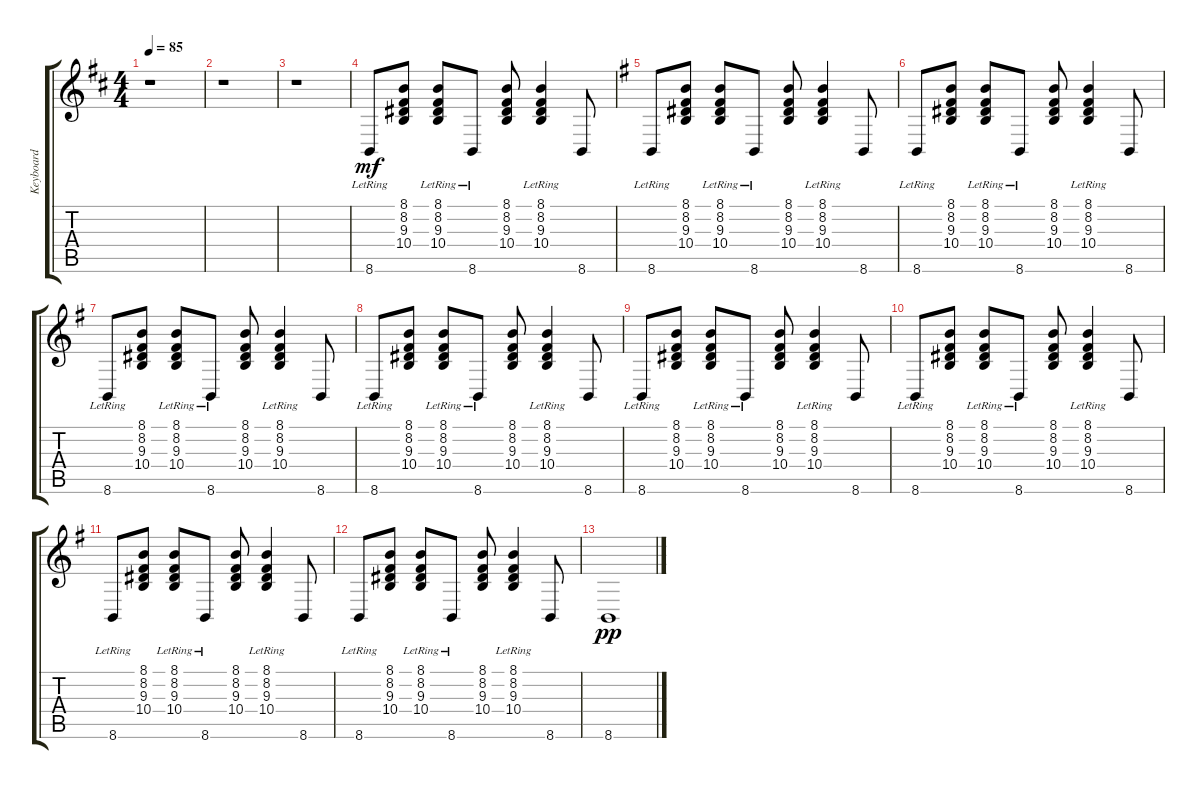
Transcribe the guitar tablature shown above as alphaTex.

\track ("Keyboard" "Keyboard") {instrument acousticgrandpiano}
\staff {score tabs}
\tuning (Eb4 Bb3 Gb3 Db3 Ab2 Eb2) {hide}
\ts (4 4)
\tempo 85
\clef g2
\ks d
r.1{dy mf} |
r.1 |
r.1 |
8.6{lr}.8 (8.1 8.2 9.3 10.4).8 (8.1{lr} 8.2{lr} 9.3{lr} 10.4{lr}).8 8.6{lr}.8 (8.1 8.2 9.3 10.4).8 (8.1{lr} 8.2{lr} 9.3{lr} 10.4{lr}).4 8.6.8 |
\ks g
8.6{lr}.8 (8.1 8.2 9.3 10.4).8 (8.1{lr} 8.2{lr} 9.3{lr} 10.4{lr}).8 8.6{lr}.8 (8.1 8.2 9.3 10.4).8 (8.1{lr} 8.2{lr} 9.3{lr} 10.4{lr}).4 8.6.8 |
8.6{lr}.8 (8.1 8.2 9.3 10.4).8 (8.1{lr} 8.2{lr} 9.3{lr} 10.4{lr}).8 8.6{lr}.8 (8.1 8.2 9.3 10.4).8 (8.1{lr} 8.2{lr} 9.3{lr} 10.4{lr}).4 8.6.8 |
8.6{lr}.8 (8.1 8.2 9.3 10.4).8 (8.1{lr} 8.2{lr} 9.3{lr} 10.4{lr}).8 8.6{lr}.8 (8.1 8.2 9.3 10.4).8 (8.1{lr} 8.2{lr} 9.3{lr} 10.4{lr}).4 8.6.8 |
8.6{lr}.8 (8.1 8.2 9.3 10.4).8 (8.1{lr} 8.2{lr} 9.3{lr} 10.4{lr}).8 8.6{lr}.8 (8.1 8.2 9.3 10.4).8 (8.1{lr} 8.2{lr} 9.3{lr} 10.4{lr}).4 8.6.8 |
8.6{lr}.8 (8.1 8.2 9.3 10.4).8 (8.1{lr} 8.2{lr} 9.3{lr} 10.4{lr}).8 8.6{lr}.8 (8.1 8.2 9.3 10.4).8 (8.1{lr} 8.2{lr} 9.3{lr} 10.4{lr}).4 8.6.8 |
8.6{lr}.8 (8.1 8.2 9.3 10.4).8 (8.1{lr} 8.2{lr} 9.3{lr} 10.4{lr}).8 8.6{lr}.8 (8.1 8.2 9.3 10.4).8 (8.1{lr} 8.2{lr} 9.3{lr} 10.4{lr}).4 8.6.8 |
8.6{lr}.8 (8.1 8.2 9.3 10.4).8 (8.1{lr} 8.2{lr} 9.3{lr} 10.4{lr}).8 8.6{lr}.8 (8.1 8.2 9.3 10.4).8 (8.1{lr} 8.2{lr} 9.3{lr} 10.4{lr}).4 8.6.8 |
8.6{lr}.8 (8.1 8.2 9.3 10.4).8 (8.1{lr} 8.2{lr} 9.3{lr} 10.4{lr}).8 8.6{lr}.8 (8.1 8.2 9.3 10.4).8 (8.1{lr} 8.2{lr} 9.3{lr} 10.4{lr}).4 8.6.8 |
8.6.1{dy pp}
